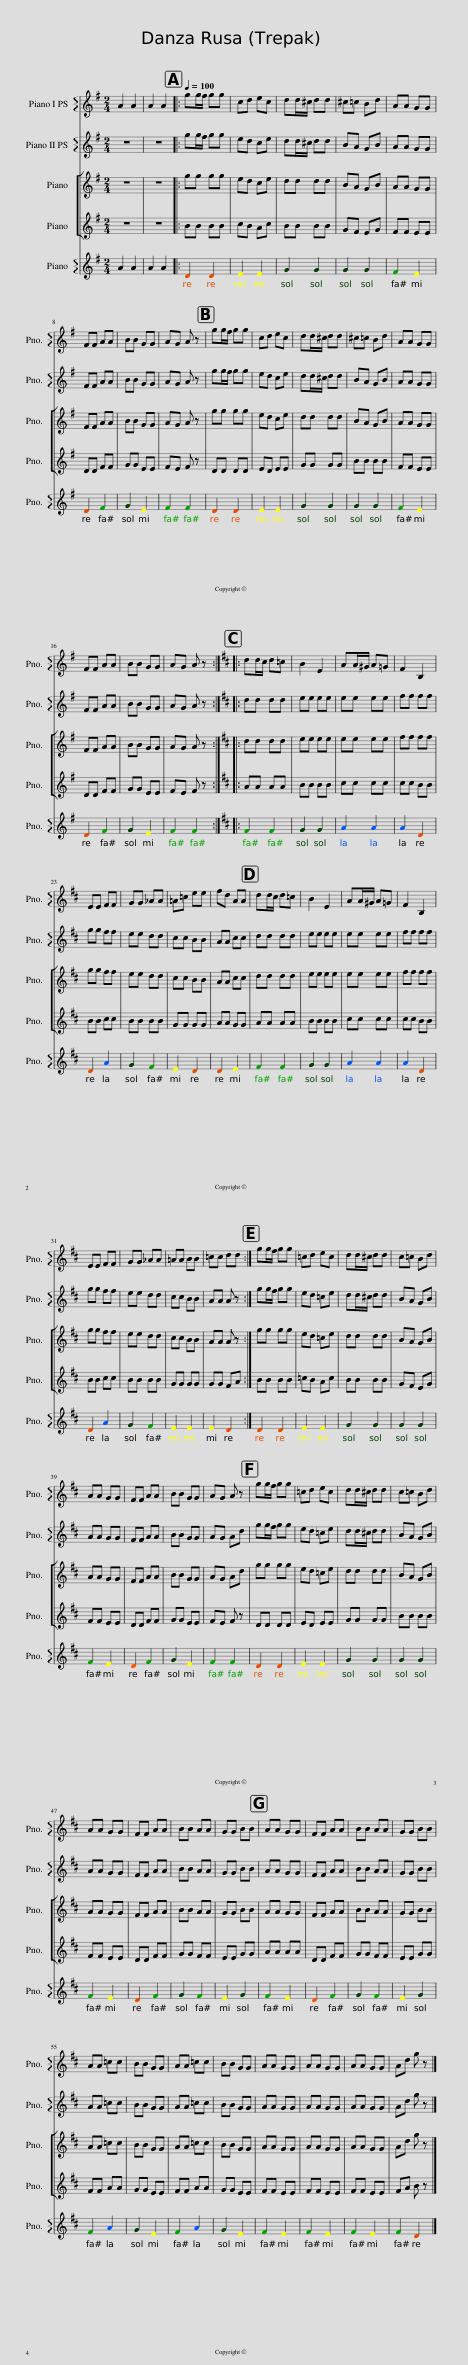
X:1
%%score 1 2 [ 3 4 ] 5
L:1/8
M:2/4
I:linebreak $
K:G
V:1 treble
V:2 treble
V:3 treble
V:4 treble
V:5 treble
V:1
 A2 A2 | A2 A2 |:[Q:1/4=100] gg/f/ gg | cd ec | dd/^c/ dd | %5
 ^c=c Bd | AA GG |$ FF AA | BB GG | AG A z | %10
 gg/f/ gg | cd ec | dd/^c/ dd | ^c=c Bd | AA GG |$ %15
 FF AA | BB GG | AG A z ::[K:D] dd/c/ d=c | B2 E2 | %20
 AA/^G/ A=G | F2 B,2 |$ EE FF | GG _AA | =A=c ee | %25
 fd AA | dd/c/ d=c | B2 E2 | AA/^G/ A=G | F2 B,2 |$ %30
 EE FF | GG _AA | =AA BB | =cc dd :| gg/f/ gg | %35
 =cd ec | dd/^c/ dd | c=c Bd |$ AA GG | FF AA | %40
 BB GG | AG A z | gg/f/ gg | =cd ec | dd/^c/ dd | %45
 c=c Bd |$ AA GG | FF AA | BB AA | GG BB | %50
 AA GG | FF AA | BB AA | GG BB |$ AA =cc | %55
 BB GG | AA =cc | BB GG | AA GG | AA GG | %60
 AA GG | Ad g z |] %62
V:2
 z4 | z4 |: gg/f/ gg | ed ce | dd/^c/ dd | %5
 BA GB | AA GG |$ FF AA | BB GG | AG A z | %10
 gg/f/ gg | ed ce | dd/^c/ dd | BA GB | AA GG |$ %15
 FF AA | BB GG | AG A z ::[K:D] dd dd | ee ee | %20
 ee ee | ff ff |$ gg ff | ee dd | cc BB | %25
 AA cc | dd dd | ee ee | ee ee | ff ff |$ %30
 gg ff | ee dd | cc BB | AA A z :| gg/f/ gg | %35
 ed =ce | dd/^c/ dd | BA GB |$ AA GG | FF AA | %40
 BB GG | AG Ad | gg/f/ gg | ed =ce | dd/^c/ dd | %45
 BA GB |$ AA GG | FF AA | BB AA | GG BB | %50
 AA GG | FF AA | BB AA | GG BB |$ AA =cc | %55
 BB GG | AA =cc | BB GG | AA GG | AA GG | %60
 AA GG | Ad g z |] %62
V:3
 z4 | z4 |: gg gg | ed ce | dd dd | %5
 BA GB | AA GG |$ FF AA | BB GG | AG A z | %10
 gg gg | ed ce | dd dd | BA GB | AA GG |$ %15
 FF AA | BB GG | AG A z ::[K:D] dd dd | ee ee | %20
 ee ee | ff ff |$ gg ff | ee dd | cc BB | %25
 AA cc | dd dd | ee ee | ee ee | ff ff |$ %30
 gg ff | ee dd | cc BB | AA A z :| gg gg | %35
 ed =ce | dd dd | BA GB |$ AA GG | FF AA | %40
 BB GG | AG Ad | gg gg | ed =ce | dd dd | %45
 BA GB |$ AA GG | FF AA | BB AA | GG BB | %50
 AA GG | FF AA | BB AA | GG BB |$ AA =cc | %55
 BB GG | AA =cc | BB GG | AA GG | AA GG | %60
 AA GG | Ad g z |] %62
V:4
 z4 | z4 |: BB BB | cB Ac | BB BB | %5
 GF EG | FF EE |$ DD FF | GG EE | FE F z | %10
 DD DD | ED EE | GG GG | BB BB | FF EE |$ %15
 DD FF | GG EE | FE F z ::[K:D] AA AA | BB BB | %20
 cc cc | cc BB |$ BB cc | BB BB | GG GG | %25
 AA GG | AA AA | BB BB | cc cc | cc BB |$ %30
 BB cc | BB BB | GG GG | GG FA :| BB BB | %35
 =cB Ac | BB BB | GF EG |$ FF EE | DD FF | %40
 GG EE | FE F z | DD DD | ED EE | GG GG | %45
 BB BB |$ FF EE | DD FF | GG FF | EE GG | %50
 AA AA | DD FF | GG FF | EE GG |$ FF AA | %55
 GG EE | FF AA | GG EE | FF EE | FF EE | %60
 FF EE | FA B z |] %62
V:5
 A2 A2 | A2 A2 |: D2 D2 | E2 E2 | G2 G2 | %5
 G2 G2 | F2 E2 |$ D2 F2 | G2 E2 | F2 F2 | %10
 D2 D2 | E2 E2 | G2 G2 | G2 G2 | F2 E2 |$ %15
 D2 F2 | G2 E2 | F2 F2 ::[K:D] F2 F2 | G2 G2 | %20
 A2 A2 | A2 D2 |$ D2 A2 | G2 F2 | E2 D2 | %25
 D2 E2 | F2 F2 | G2 G2 | A2 A2 | A2 D2 |$ %30
 D2 A2 | G2 F2 | E2 E2 | E2 D2 :| D2 D2 | %35
 E2 E2 | G2 G2 | G2 G2 |$ F2 E2 | D2 F2 | %40
 G2 E2 | F2 F2 | D2 D2 | E2 E2 | G2 G2 | %45
 G2 G2 |$ F2 E2 | D2 F2 | G2 F2 | E2 G2 | %50
 F2 E2 | D2 F2 | G2 F2 | E2 G2 |$ F2 A2 | %55
 G2 E2 | F2 A2 | G2 E2 | F2 E2 | F2 E2 | %60
 F2 E2 | F2 D2 |] %62
